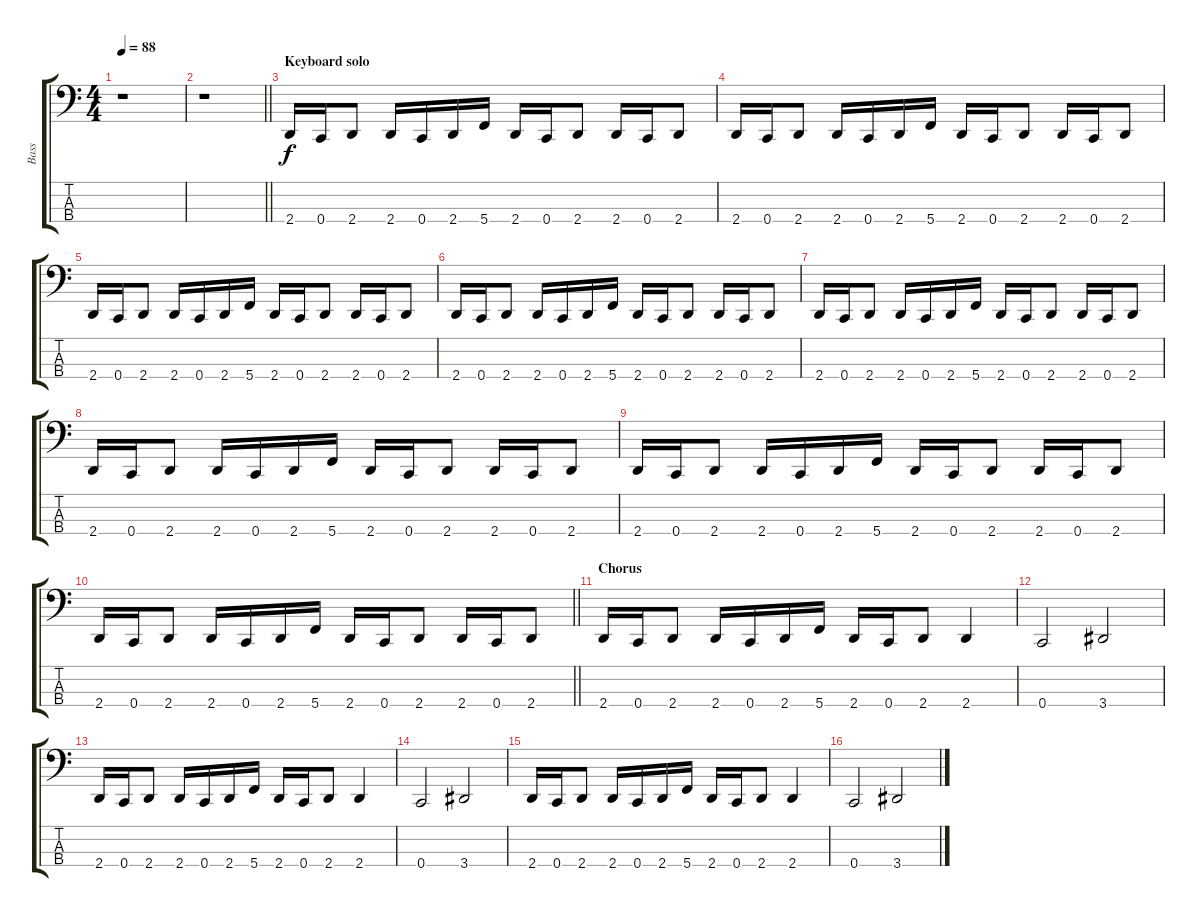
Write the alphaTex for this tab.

\track ("Bass" "Bass") {instrument electricbassfinger}
\staff {score tabs}
\tuning (F2 C2 G1 C1) {hide}
\ts (4 4)
\tempo 88
\clef f4
\ks c
r.1{dy f} |
\barLineRight lightlight
r.1 |
\section ("" "Keyboard solo")
2.4.16 0.4.16 2.4.8 2.4.16 0.4.16 2.4.16 5.4.16 2.4.16 0.4.16 2.4.8 2.4.16 0.4.16 2.4.8 |
2.4.16 0.4.16 2.4.8 2.4.16 0.4.16 2.4.16 5.4.16 2.4.16 0.4.16 2.4.8 2.4.16 0.4.16 2.4.8 |
2.4.16 0.4.16 2.4.8 2.4.16 0.4.16 2.4.16 5.4.16 2.4.16 0.4.16 2.4.8 2.4.16 0.4.16 2.4.8 |
2.4.16 0.4.16 2.4.8 2.4.16 0.4.16 2.4.16 5.4.16 2.4.16 0.4.16 2.4.8 2.4.16 0.4.16 2.4.8 |
2.4.16 0.4.16 2.4.8 2.4.16 0.4.16 2.4.16 5.4.16 2.4.16 0.4.16 2.4.8 2.4.16 0.4.16 2.4.8 |
2.4.16 0.4.16 2.4.8 2.4.16 0.4.16 2.4.16 5.4.16 2.4.16 0.4.16 2.4.8 2.4.16 0.4.16 2.4.8 |
2.4.16 0.4.16 2.4.8 2.4.16 0.4.16 2.4.16 5.4.16 2.4.16 0.4.16 2.4.8 2.4.16 0.4.16 2.4.8 |
\barLineRight lightlight
2.4.16 0.4.16 2.4.8 2.4.16 0.4.16 2.4.16 5.4.16 2.4.16 0.4.16 2.4.8 2.4.16 0.4.16 2.4.8 |
\section ("" "Chorus")
2.4.16 0.4.16 2.4.8 2.4.16 0.4.16 2.4.16 5.4.16 2.4.16 0.4.16 2.4.8 2.4.4 |
0.4.2 3.4.2 |
2.4.16 0.4.16 2.4.8 2.4.16 0.4.16 2.4.16 5.4.16 2.4.16 0.4.16 2.4.8 2.4.4 |
0.4.2 3.4.2 |
2.4.16 0.4.16 2.4.8 2.4.16 0.4.16 2.4.16 5.4.16 2.4.16 0.4.16 2.4.8 2.4.4 |
0.4.2 3.4.2
